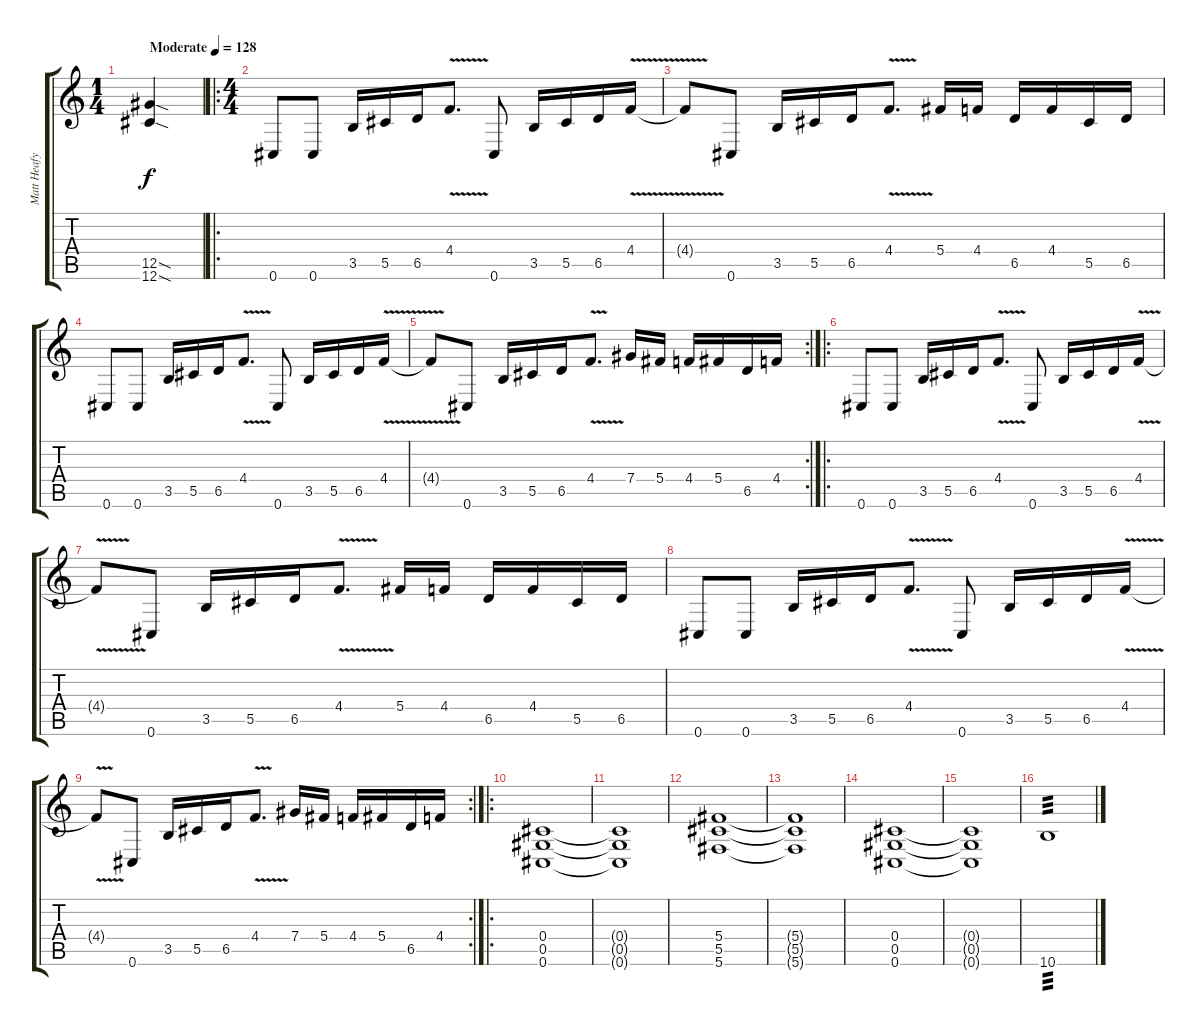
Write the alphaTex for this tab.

\track ("Matt Heafy" "Matt Heafy") {instrument overdrivenguitar}
\staff {score tabs}
\tuning (Eb4 Bb3 Gb3 Db3 Ab2 Db2) {hide}
\ts (1 4)
\tempo (128 "Moderate")
\clef g2
\ks c
(12.5{sod} 12.6{sod}).4{dy f instrument overdrivenguitar} |
\ro
\ts (4 4)
0.6.8 0.6.8 3.5.16 5.5.16 6.5.16 4.4{v}.8{d} 0.6.8 3.5.16 5.5.16 6.5.16 4.4{v}.16 |
4.4{t}.8 0.6.8 3.5.16 5.5.16 6.5.16 4.4{v}.8{d} 5.4.16 4.4.16 6.5.16 4.4.16 5.5.16 6.5.16 |
0.6.8 0.6.8 3.5.16 5.5.16 6.5.16 4.4{v}.8{d} 0.6.8 3.5.16 5.5.16 6.5.16 4.4{v}.16 |
\rc 2
4.4{t}.8 0.6.8 3.5.16 5.5.16 6.5.16 4.4{v}.8{d} 7.4.16 5.4.16 4.4.16 5.4.16 6.5.16 4.4.16 |
\ro
0.6.8 0.6.8 3.5.16 5.5.16 6.5.16 4.4{v}.8{d} 0.6.8 3.5.16 5.5.16 6.5.16 4.4{v}.16 |
4.4{t}.8 0.6.8 3.5.16 5.5.16 6.5.16 4.4{v}.8{d} 5.4.16 4.4.16 6.5.16 4.4.16 5.5.16 6.5.16 |
0.6.8 0.6.8 3.5.16 5.5.16 6.5.16 4.4{v}.8{d} 0.6.8 3.5.16 5.5.16 6.5.16 4.4{v}.16 |
\rc 2
4.4{t}.8 0.6.8 3.5.16 5.5.16 6.5.16 4.4{v}.8{d} 7.4.16 5.4.16 4.4.16 5.4.16 6.5.16 4.4.16 |
\ro
(0.4 0.5 0.6).1 |
(0.4{t} 0.5{t} 0.6{t}).1 |
(5.4 5.5 5.6).1 |
(5.4{t} 5.5{t} 5.6{t}).1 |
(0.4 0.5 0.6).1 |
(0.4{t} 0.5{t} 0.6{t}).1 |
10.6.1{tp 3}
